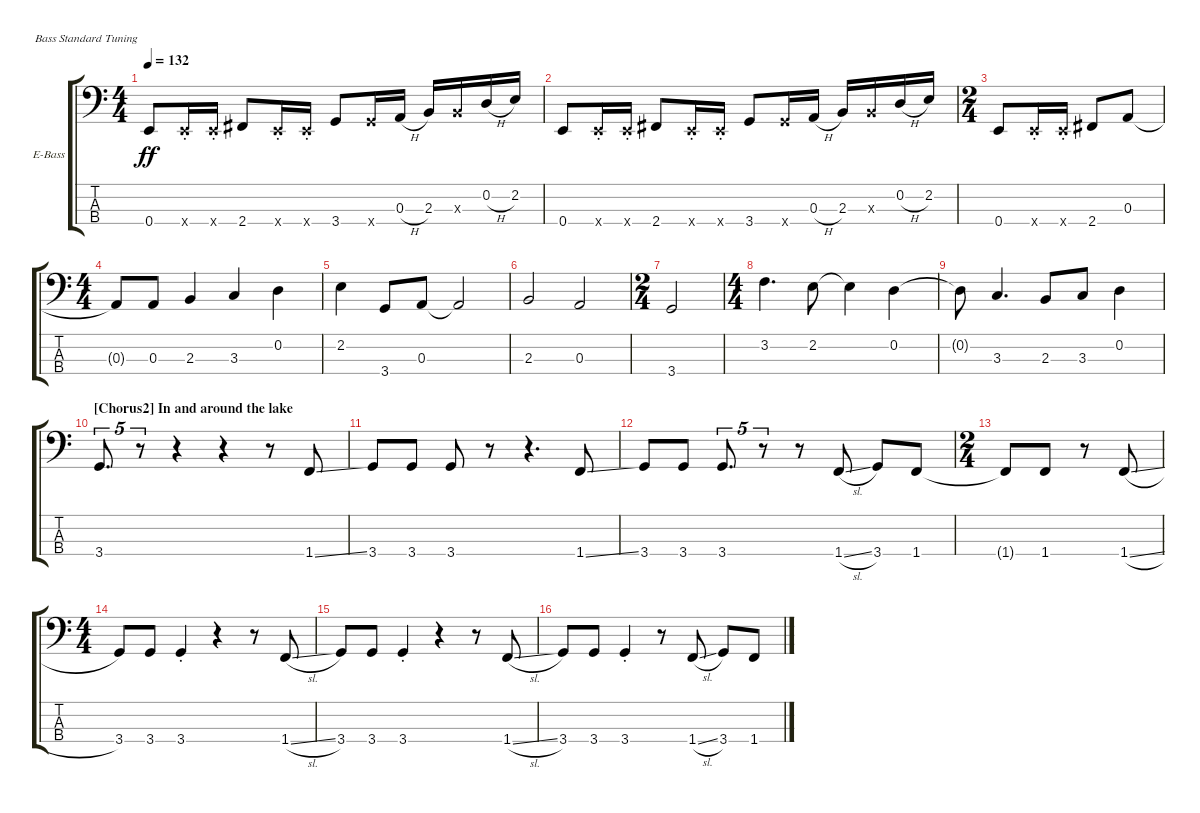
\bracketExtendMode groupsimilarinstruments
\firstSystemTrackNameOrientation horizontal
\otherSystemsTrackNameOrientation horizontal
\track ("Bass" "E-Bass") {instrument electricbasspick}
\staff {score tabs}
\tuning (G2 D2 A1 E1)
\ts (4 4)
\tempo 132
\clef f4
\ks aminor
0.4.8{dy ff} 0.4{st x}.16 0.4{st x}.16 2.4.8 0.4{st x}.16 0.4{st x}.16 3.4.8 3.4{x}.16 0.3{h}.16 2.3.16 2.3{x}.16 0.2{h}.16 2.2.16 |
0.4.8 0.4{st x}.16 0.4{st x}.16 2.4.8 0.4{st x}.16 0.4{st x}.16 3.4.8 3.4{x}.16 0.3{h}.16 2.3.16 2.3{x}.16 0.2{h}.16 2.2.16 |
\ts (2 4)
0.4.8 0.4{st x}.16 0.4{st x}.16 2.4.8 0.3.8 |
\ts (4 4)
0.3{t}.8 0.3.8 2.3.4 3.3.4 0.2.4 |
2.2.4 3.4.8 0.3.8 0.3{t}.2 |
2.3.2 0.3.2 |
\ts (2 4)
3.4.2 |
\ts (4 4)
3.2.4{d} 2.2.8 2.2{t}.4 0.2.4 |
0.2{t}.8 3.3.4{d} 2.3.8 3.3.8 0.2.4 |
\section ("" "[Chorus2] In and around the lake")
3.4.8{d tu (5 4)} r.8{tu (5 4)} r.4 r.4 r.8 1.4{ss}.8 |
3.4.8 3.4.8 3.4.8 r.8 r.4{d} 1.4{ss}.8 |
3.4.8 3.4.8 3.4.8{d tu (5 4)} r.8{tu (5 4)} r.8 1.4{sl}.8 3.4.8 1.4.8 |
\ts (2 4)
1.4{t}.8 1.4.8 r.8 1.4{sl}.8 |
\ts (4 4)
3.4.8 3.4.8 3.4{st}.4 r.4 r.8 1.4{sl}.8 |
3.4.8 3.4.8 3.4{st}.4 r.4 r.8 1.4{sl}.8 |
3.4.8 3.4.8 3.4{st}.4 r.8 1.4{sl}.8 3.4.8 1.4.8
